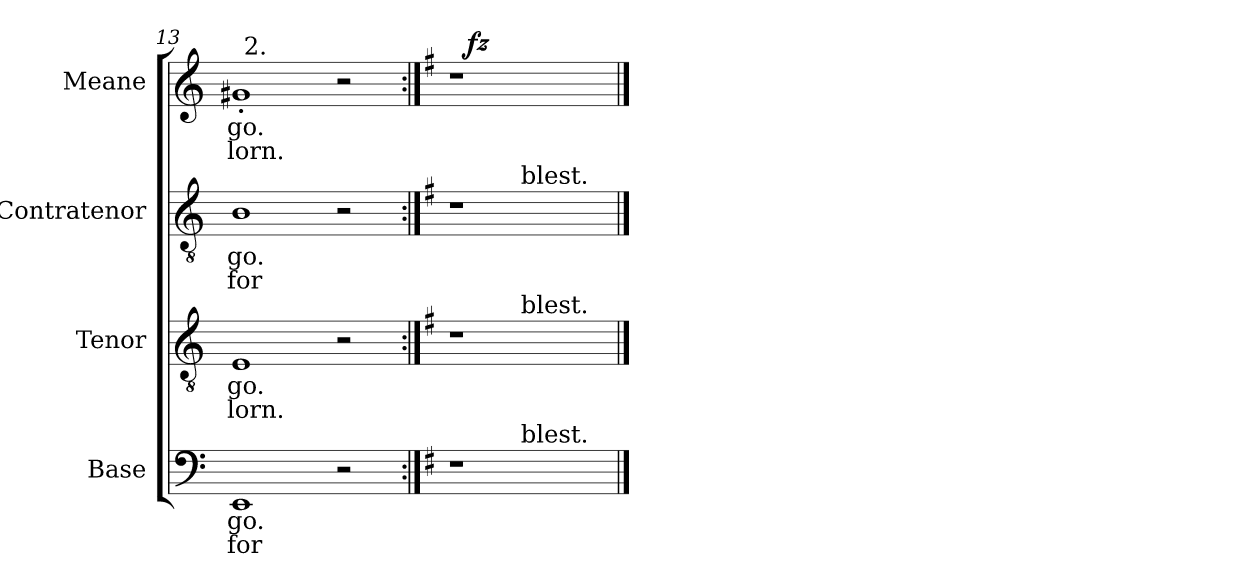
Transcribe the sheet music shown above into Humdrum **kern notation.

**kern	**text	**text	**kern	**text	**text	**kern	**text	**text	**kern	**text	**text	**dynam
*part4	*part4	*part4	*part3	*part3	*part3	*part2	*part2	*part2	*part1	*part1	*part1	*part1
*staff4	*staff4	*staff4	*staff3	*staff3	*staff3	*staff2	*staff2	*staff2	*staff1	*staff1	*staff1	*staff1
*I"Base	*	*	*I"Tenor	*	*	*I"Contratenor	*	*	*I"Meane	*	*	*
*clefF4	*	*	*clefGv2	*	*	*clefGv2	*	*	*clefG2	*	*	*
*k[]	*	*	*k[]	*	*	*k[]	*	*	*k[]	*	*	*
*C:	*	*	*C:	*	*	*C:	*	*	*C:	*	*	*
=13	=13	=13	=13	=13	=13	=13	=13	=13	=13	=13	=13	=13
!	!LO:LY:b	!LO:LY:b	!	!LO:LY:b	!LO:LY:b	!	!LO:LY:b	!LO:LY:b	!	!LO:LY:b	!LO:LY:b	!
*	*	*	*	*	*	*	*	*	*^	*	*	*
1EE	go.	for	1E	go.	lorn.	1B	go.	for	1g#X'<	32ryy	go.	lorn.	.
!	!	!	!	!	!	!	!	!	!	!LO:TX:a:t=2.	!	!	!
.	.	.	.	.	.	.	.	.	.	1ryy	.	.	.
2r	.	.	2r	.	.	2r	.	.	2r	.	.	.	.
.	.	.	.	.	.	.	.	.	.	4...ryy	.	.	.
=14:|!	=14:|!	=14:|!	=14:|!	=14:|!	=14:|!	=14:|!	=14:|!	=14:|!	=14:|!	=14:|!	=14:|!	=14:|!	=14:|!
*k[f#]	*	*	*k[f#]	*	*	*k[f#]	*	*	*k[f#]	*	*	*	*
*G:	*	*	*G:	*	*	*G:	*	*	*G:	*	*	*	*
*^	*	*	*^	*	*	*^	*	*	*	*	*	*	*
1r	4ryy	.	.	1r	4ryy	.	.	1r	4ryy	.	.	1r	16ryy	.	.	.
!	!	!	!	!	!	!	!	!	!	!	!	!	!	!	!	!LO:DY:b
.	.	.	.	.	.	.	.	.	.	.	.	.	2...ryy	.	.	fz
.	16ryy	.	.	.	16ryy	.	.	.	16ryy	.	.	.	.	.	.	.
!	!	!	!	!	!	!	!	!	!LO:TX:a:t=blest.	!	!	!	!	!	!	!
!	!	!	!	!	!LO:TX:a:t=blest.	!	!	!	!	!	!	!	!	!	!	!
!	!LO:TX:a:t=blest.	!	!	!	!	!	!	!	!	!	!	!	!	!	!	!
.	2ryy	.	.	.	2ryy	.	.	.	2ryy	.	.	.	.	.	.	.
.	8.ryy	.	.	.	8.ryy	.	.	.	8.ryy	.	.	.	.	.	.	.
*v	*v	*	*	*	*	*	*	*v	*v	*	*	*v	*v	*	*	*
*	*	*	*v	*v	*	*	*	*	*	*	*	*	*
==	==	==	==	==	==	==	==	==	==	==	==	==
*-	*-	*-	*-	*-	*-	*-	*-	*-	*-	*-	*-	*-
